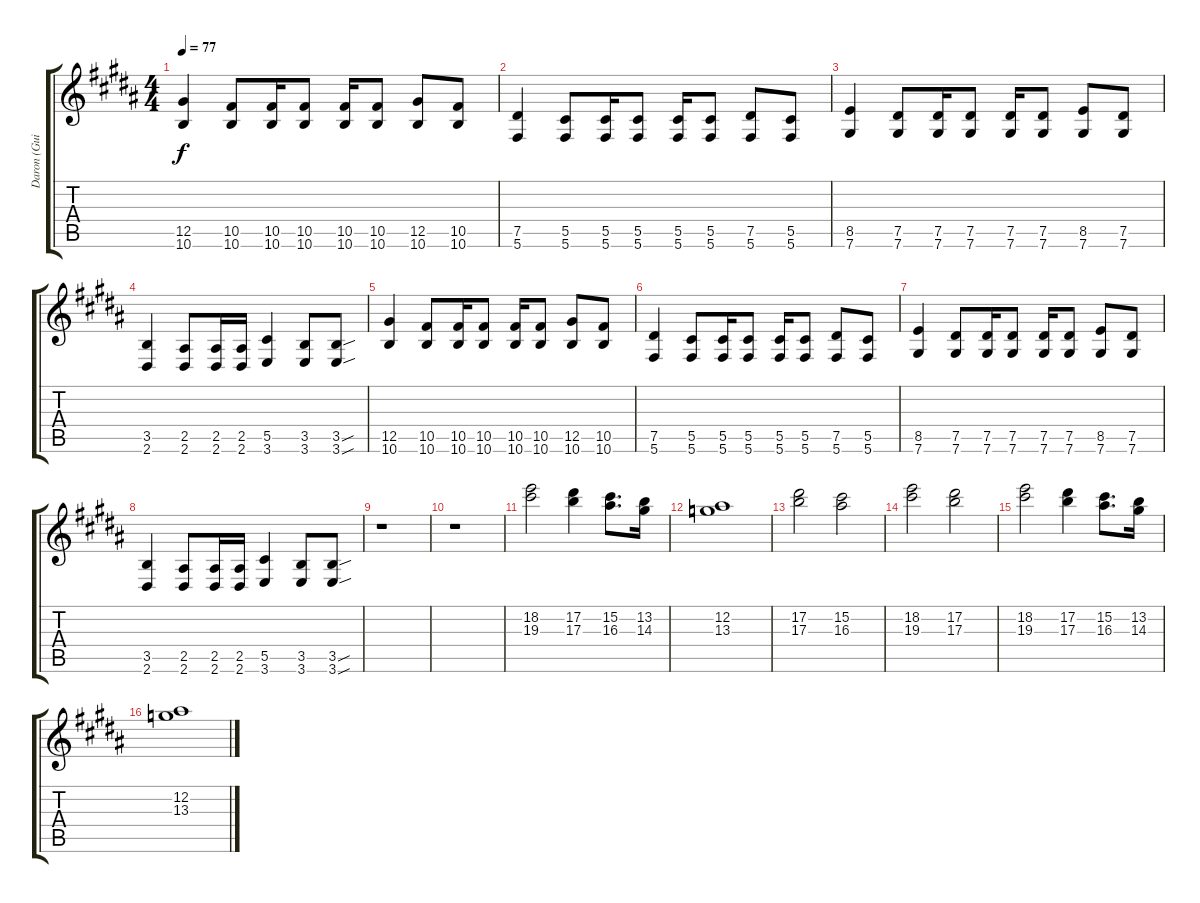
\track ("Daron (Guitar)" "Daron (Gui") {instrument electricguitarjazz}
\staff {score tabs}
\tuning (Eb4 Bb3 Gb3 Db3 Ab2 Db2) {hide}
\ts (4 4)
\tempo 77
\clef g2
\ks g#minor
(12.5 10.6).4{dy f} (10.5 10.6).8 (10.5 10.6).16 (10.5 10.6).8 (10.5 10.6).16 (10.5 10.6).8 (12.5 10.6).8 (10.5 10.6).8 |
(7.5 5.6).4 (5.5 5.6).8 (5.5 5.6).16 (5.5 5.6).8 (5.5 5.6).16 (5.5 5.6).8 (7.5 5.6).8 (5.5 5.6).8 |
(8.5 7.6).4 (7.5 7.6).8 (7.5 7.6).16 (7.5 7.6).8 (7.5 7.6).16 (7.5 7.6).8 (8.5 7.6).8 (7.5 7.6).8 |
(3.5 2.6).4 (2.5 2.6).8 (2.5 2.6).16 (2.5 2.6).16 (5.5 3.6).4 (3.5 3.6).8 (3.5{sou} 3.6{sou}).8 |
(12.5 10.6).4 (10.5 10.6).8 (10.5 10.6).16 (10.5 10.6).8 (10.5 10.6).16 (10.5 10.6).8 (12.5 10.6).8 (10.5 10.6).8 |
(7.5 5.6).4 (5.5 5.6).8 (5.5 5.6).16 (5.5 5.6).8 (5.5 5.6).16 (5.5 5.6).8 (7.5 5.6).8 (5.5 5.6).8 |
(8.5 7.6).4 (7.5 7.6).8 (7.5 7.6).16 (7.5 7.6).8 (7.5 7.6).16 (7.5 7.6).8 (8.5 7.6).8 (7.5 7.6).8 |
(3.5 2.6).4 (2.5 2.6).8 (2.5 2.6).16 (2.5 2.6).16 (5.5 3.6).4 (3.5 3.6).8 (3.5{sou} 3.6{sou}).8 |
r.1 |
r.1 |
(18.2 19.3).2 (17.2 17.3).4 (15.2 16.3).8{d} (13.2 14.3).16 |
(12.2 13.3).1 |
(17.2 17.3).2 (15.2 16.3).2 |
(18.2 19.3).2 (17.2 17.3).2 |
(18.2 19.3).2 (17.2 17.3).4 (15.2 16.3).8{d} (13.2 14.3).16 |
(12.2 13.3).1
